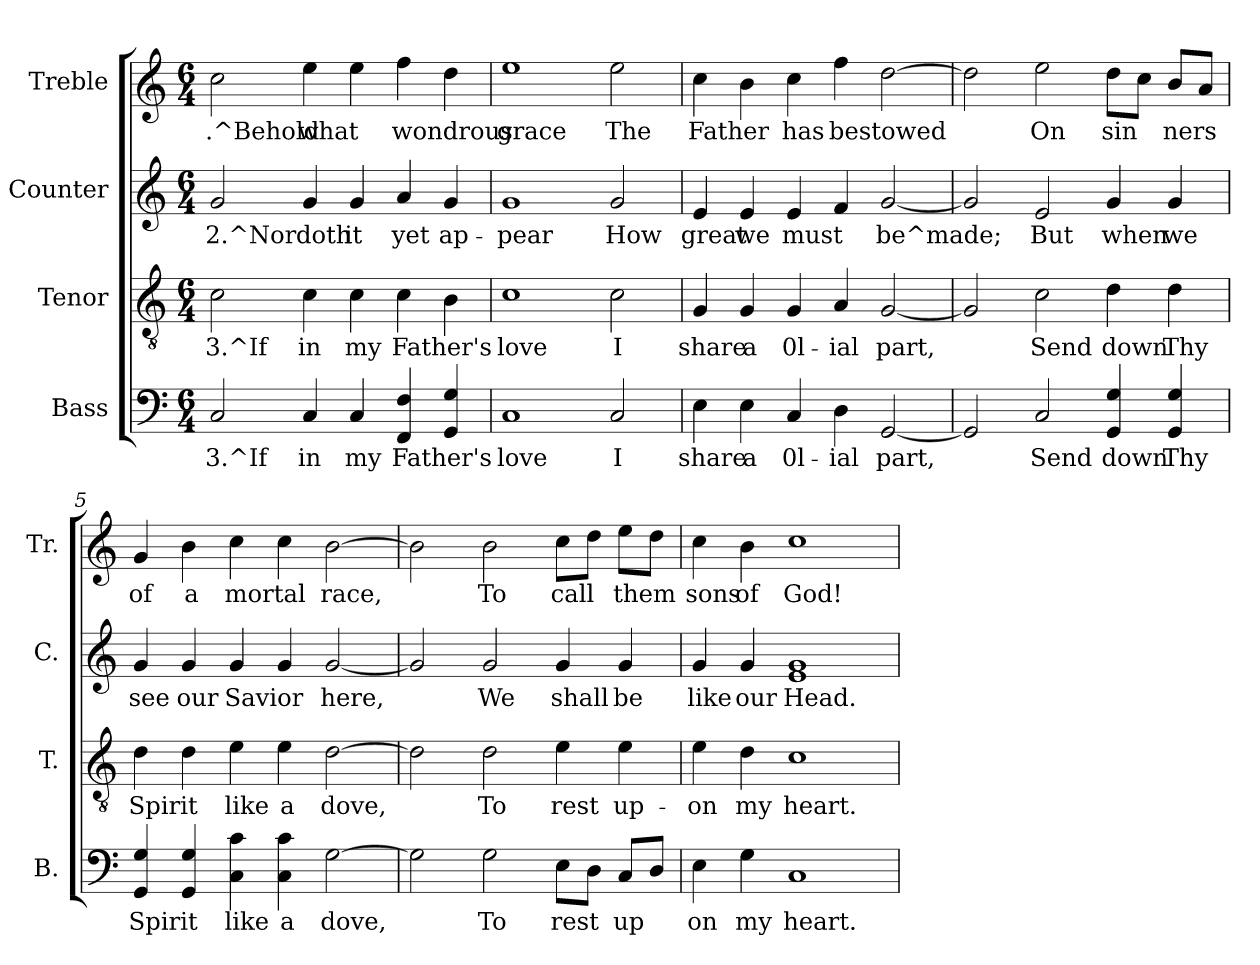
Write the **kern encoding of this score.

**kern	**text	**kern	**text	**kern	**text	**kern	**text
*part4	*part4	*part3	*part3	*part2	*part2	*part1	*part1
*staff4	*staff4	*staff3	*staff3	*staff2	*staff2	*staff1	*staff1
*I"Bass	*	*I"Tenor	*	*I"Counter	*	*I"Treble	*
*I'B.	*	*I'T.	*	*I'C.	*	*I'Tr.	*
!!LO:PB:g=z
*stria5	*	*stria5	*	*stria5	*	*stria5	*
*clefF4	*	*clefGv2	*	*clefG2	*	*clefG2	*
*k[]	*	*k[]	*	*k[]	*	*k[]	*
*C:	*	*C:	*	*C:	*	*C:	*
*M6/4	*	*M6/4	*	*M6/4	*	*M6/4	*
=1	=1	=1	=1	=1	=1	=1	=1
!	!LO:LY:a:rj	!	!LO:LY:b:rj	!	!LO:LY:b:rj	!	!LO:LY:b:rj
2C/	3.^If	2c\	3.^If	2g/	2.^Nor	2cc\	.^Behold
!	!LO:LY:a:rj	!	!LO:LY:b:rj	!	!LO:LY:b:rj	!	!LO:LY:b:rj
4C/	in	4c\	in	4g/	doth	4ee\	what
!	!LO:LY:a:rj	!	!LO:LY:b:rj	!	!LO:LY:b:rj	!	!LO:LY:b:rj
4C/	my	4c\	my	4g/	it	4ee\	.
!	!LO:LY:a:rj	!	!LO:LY:b:rj	!	!LO:LY:b:rj	!	!LO:LY:b:rj
4FF/ 4F/	Father's	4c\	Father's	4a/	yet	4ff\	wondrous
!	!LO:LY:a:rj	!	!LO:LY:b:rj	!	!LO:LY:b:rj	!	!LO:LY:b:rj
4G/ 4GG/	.	4B\	.	4g/	ap-	4dd\	.
=2	=2	=2	=2	=2	=2	=2	=2
!	!LO:LY:a:rj	!	!LO:LY:b:rj	!	!LO:LY:b:rj	!	!LO:LY:b:rj
1C	love	1c	love	1g	-pear	1ee	grace
!	!LO:LY:a:rj	!	!LO:LY:b:rj	!	!LO:LY:b:rj	!	!LO:LY:b:rj
2C/	I	2c\	I	2g/	How	2ee\	The
=3	=3	=3	=3	=3	=3	=3	=3
!	!LO:LY:a:rj	!	!LO:LY:b:rj	!	!LO:LY:b:rj	!	!LO:LY:b:rj
4E\	share	4G/	share	4e/	great	4cc>\	Father
!	!LO:LY:a:rj	!	!LO:LY:b:rj	!	!LO:LY:b:rj	!	!LO:LY:b:rj
4E\	a	4G/	a	4e/	we	4b\	.
!	!LO:LY:a:rj	!	!LO:LY:b:rj	!	!LO:LY:b:rj	!	!LO:LY:b:rj
4C/	0l-	4G/	0l-	4e/	must	4cc\	has
!	!LO:LY:a:rj	!	!LO:LY:b:rj	!	!LO:LY:b:rj	!	!LO:LY:b:rj
4D\	-ial	4A/	-ial	4f/	.	4ff\	bestowed
!	!LO:LY:a:rj	!	!LO:LY:b:rj	!	!LO:LY:b:rj	!	!LO:LY:b:rj
[<2GG/	part,	[<2G/	part,	[<2g/	be^made;	[>2dd\	.
=4	=4	=4	=4	=4	=4	=4	=4
!	!LO:LY:a:rj	!	!LO:LY:b:rj	!	!LO:LY:b:rj	!	!LO:LY:b:rj
2GG/]	.	2G/]	.	2g/]	.	2dd\]	.
!	!LO:LY:a:rj	!	!LO:LY:b:rj	!	!LO:LY:b:rj	!	!LO:LY:b:rj
2C/	Send	2c\	Send	2e/	But	2ee\	On
!	!LO:LY:a:rj	!	!LO:LY:b:rj	!	!LO:LY:b:rj	!	!LO:LY:b:rj
4G/ 4GG/	down	4d\	down	4g/	when	8dd\L	sin-
!	!	!	!	!	!	!	!LO:LY:b:rj
.	.	.	.	.	.	8cc\J	--
!	!LO:LY:a:rj	!	!LO:LY:b:rj	!	!LO:LY:b:rj	!	!LO:LY:b:rj
4G/ 4GG/	Thy	4d\	Thy	4g/	we	8b/L	-ners
!	!	!	!	!	!	!	!LO:LY:b:rj
.	.	.	.	.	.	8a/J	.
=5	=5	=5	=5	=5	=5	=5	=5
!	!LO:LY:a:rj	!	!LO:LY:b:rj	!	!LO:LY:b:rj	!	!LO:LY:b:rj
4G/ 4GG/	Spirit	4d\	Spirit	4g/	see	4g/	of
!	!LO:LY:a:rj	!	!LO:LY:b:rj	!	!LO:LY:b:rj	!	!LO:LY:b:rj
4G/ 4GG/	.	4d\	.	4g/	our	4b\	a
!	!LO:LY:a:rj	!	!LO:LY:b:rj	!	!LO:LY:b:rj	!	!LO:LY:b:rj
4c\ 4C\	like	4e\	like	4g/	Savior	4cc\	mortal
!	!LO:LY:a:rj	!	!LO:LY:b:rj	!	!LO:LY:b:rj	!	!LO:LY:b:rj
4c\ 4C\	a	4e\	a	4g/	.	4cc\	.
!	!LO:LY:a:rj	!	!LO:LY:b:rj	!	!LO:LY:b:rj	!	!LO:LY:b:rj
[>2G\	dove,	[>2d\	dove,	[<2g/	here,	[>2b\	race,
=6	=6	=6	=6	=6	=6	=6	=6
!	!LO:LY:a:rj	!	!LO:LY:b:rj	!	!LO:LY:b:rj	!	!LO:LY:b:rj
2G\]	.	2d\]	.	2g/]	.	2b\]	.
!	!LO:LY:a:rj	!	!LO:LY:b:rj	!	!LO:LY:b:rj	!	!LO:LY:b:rj
2G\	To	2d\	To	2g/	We	2b\	To
!	!LO:LY:a:rj	!	!LO:LY:b:rj	!	!LO:LY:b:rj	!	!LO:LY:b:rj
8E\L	rest	4e\	rest	4g/	shall	8cc\L	call
!	!LO:LY:a:rj	!	!	!	!	!	!LO:LY:b:rj
8D\J	.	.	.	.	.	8dd\J	.
!	!LO:LY:a:rj	!	!LO:LY:b:rj	!	!LO:LY:b:rj	!	!LO:LY:b:rj
8C/L	up-	4e\	up-	4g/	be	8ee\L	them
!	!LO:LY:a:rj	!	!	!	!	!	!LO:LY:b:rj
8D/J	--	.	.	.	.	8dd\J	.
=7	=7	=7	=7	=7	=7	=7	=7
!	!LO:LY:a:rj	!	!LO:LY:b:rj	!	!LO:LY:b:rj	!	!LO:LY:b:rj
4E\	-on	4e\	-on	4g/	like	4cc\	sons
!	!LO:LY:a:rj	!	!LO:LY:b:rj	!	!LO:LY:b:rj	!	!LO:LY:b:rj
4G\	my	4d\	my	4g/	our	4b\	of
!	!LO:LY:a:rj	!	!LO:LY:b:rj	!	!LO:LY:b:rj	!	!LO:LY:b:rj
1C	heart.	1c	heart.	1e 1g	Head.	1cc	God!
=	=	=	=	=	=	=	=
*-	*-	*-	*-	*-	*-	*-	*-
